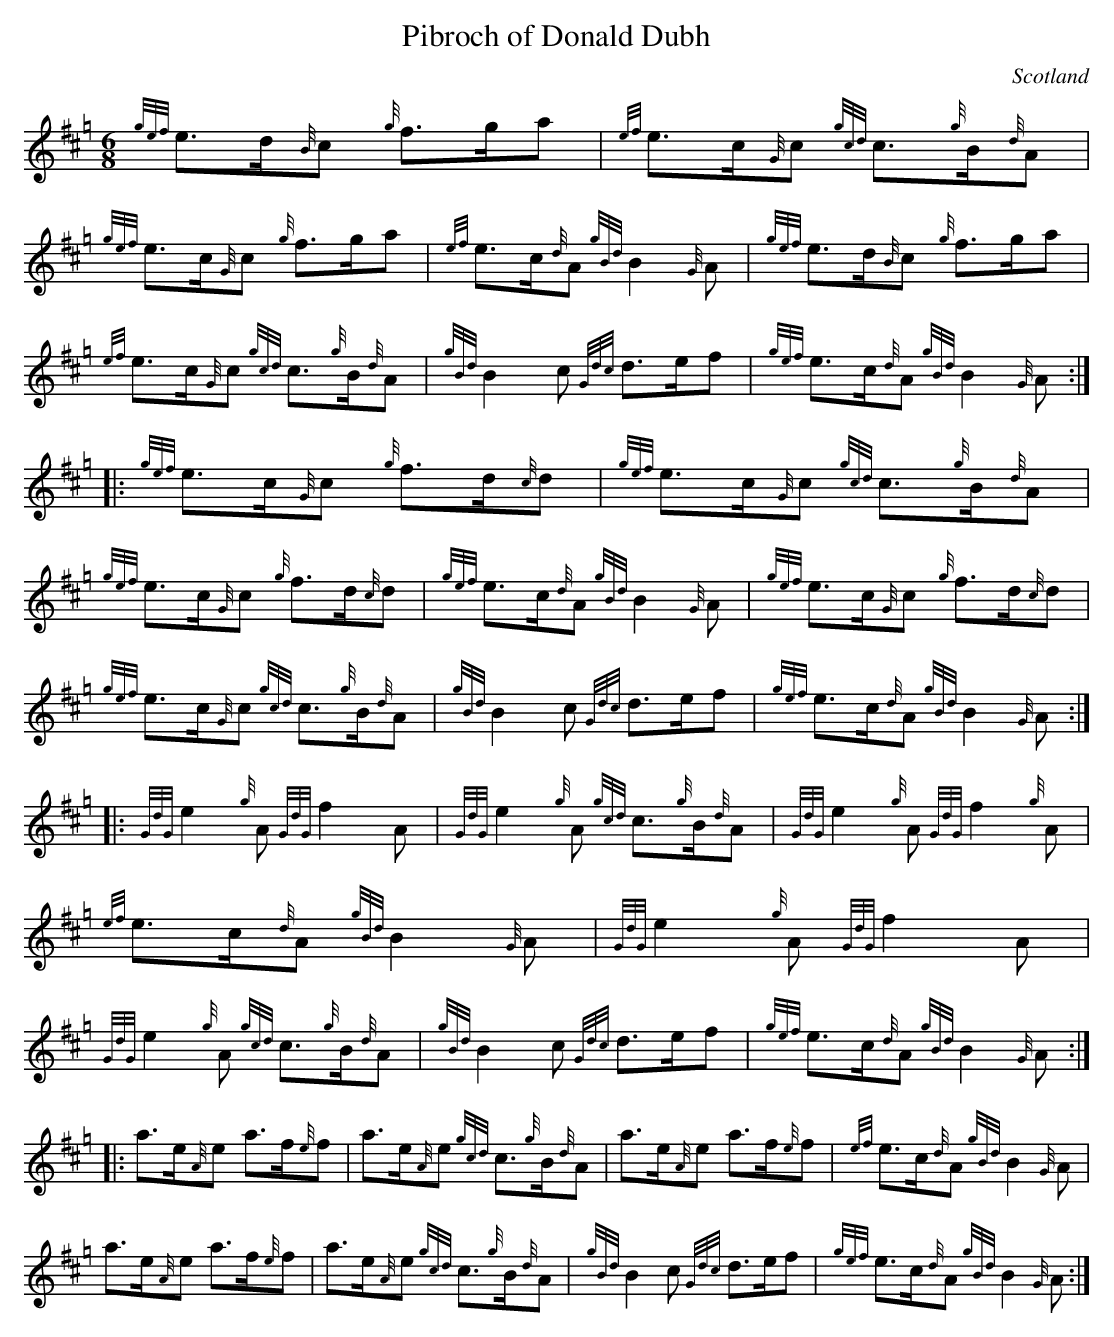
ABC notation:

X:1
T:Pibroch of Donald Dubh
O:Scotland
M:6/8
K:Hp
{gef}e>d{B}c {g}f>ga|\
{ef}e>c{G}c {gcd}c>{g}B{d}A|\
{gef}e>c{G}c {g}f>ga|\
{ef}e>c{d}A {gBd}B2{G}A|\
{gef}e>d{B}c {g}f>ga|\
{ef}e>c{G}c {gcd}c>{g}B{d}A|\
{gBd}B2c {Gdc}d>ef|{gef}e>c{d}A {gBd}B2{G}A::
{gef}e>c{G}c {g}f>d{c}d|\
{gef}e>c{G}c {gcd}c>{g}B{d}A|\
{gef}e>c{G}c {g}f>d{c}d|\
{gef}e>c{d}A {gBd}B2{G}A|\
{gef}e>c{G}c {g}f>d{c}d|\
{gef}e>c{G}c {gcd}c>{g}B{d}A|\
{gBd}B2c {Gdc}d>ef|{gef}e>c{d}A {gBd}B2{G}A::
{GdG}e2{g}A {GdG}f2A|\
{GdG}e2{g}A {gcd}c>{g}B{d}A|\
{GdG}e2{g}A {GdG}f2{g}A|\
{ef}e>c{d}A {gBd}B2{G}A|\
{GdG}e2{g}A {GdG}f2A|\
{GdG}e2{g}A {gcd}c>{g}B{d}A|\
{gBd}B2c {Gdc}d>ef|{gef}e>c{d}A {gBd}B2{G}A::
a>e{A}e a>f{e}f|a>e{A}e {gcd}c>{g}B{d}A|\
a>e{A}e a>f{e}f|{ef}e>c{d}A {gBd}B2{G}A|
a>e{A}e a>f{e}f|a>e{A}e {gcd}c>{g}B{d}A|\
{gBd}B2c {Gdc}d>ef|{gef}e>c{d}A {gBd}B2{G}A:|
